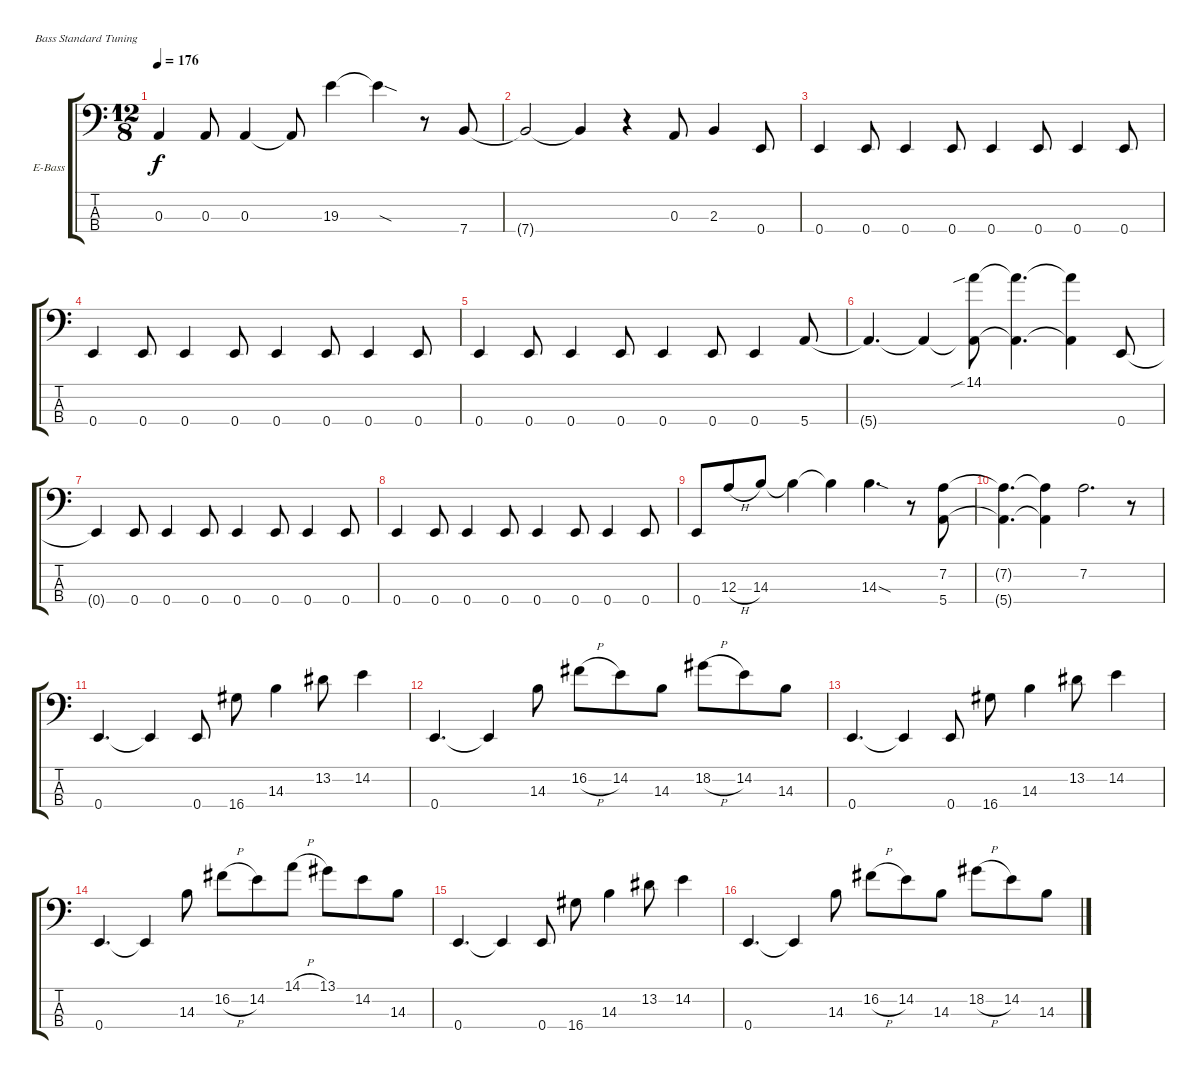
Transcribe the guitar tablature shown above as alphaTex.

\defaultSystemsLayout 4
\bracketExtendMode groupsimilarinstruments
\firstSystemTrackNameOrientation horizontal
\otherSystemsTrackNameOrientation horizontal
\track ("Bass" "E-Bass") {instrument electricbassfinger}
\staff {score tabs}
\tuning (G2 D2 A1 E1)
\ts (12 8)
\tempo 176
\clef f4
\scale
0.333333
\ks c
0.3.4{dy f} 0.3.8 0.3.4 0.3{t}.8 19.3.4 19.3{sod t}.4 r.8 7.4.8 |
\scale
0.333333 7.4{t}.2 7.4{t}.4 r.4 0.3.8 2.3.4 0.4.8 |
\scale
0.333333 0.4.4 0.4.8 0.4.4 0.4.8 0.4.4 0.4.8 0.4.4 0.4.8 |
\scale
0.333333 0.4.4 0.4.8 0.4.4 0.4.8 0.4.4 0.4.8 0.4.4 0.4.8 |
\scale
0.333333 0.4.4 0.4.8 0.4.4 0.4.8 0.4.4 0.4.8 0.4.4 5.4.8 |
\scale
0.333333 5.4{t}.4{d} 5.4{t}.4 (5.4{t} 14.1{sib}).8 (5.4{t} 14.1{t}).4{d} (5.4{t} 14.1{t}).4 0.4.8 |
\scale
0.333333 0.4{t}.4 0.4.8 0.4.4 0.4.8 0.4.4 0.4.8 0.4.4 0.4.8 |
\scale
0.333333 0.4.4 0.4.8 0.4.4 0.4.8 0.4.4 0.4.8 0.4.4 0.4.8 |
\scale
0.333333 0.4.8 12.3{h}.8 14.3.8 14.3{t}.4 14.3{t}.4 14.3{sod}.4{d} r.8 (5.4 7.2).8 |
\scale
0.333333 (7.2{t} 5.4{t}).4{d} (7.2{t} 5.4{t}).4 7.2.2{d} r.8 |
\scale
0.333333 0.4.4{d} 0.4{t}.4 0.4.8 16.4.8 14.3.4 13.2.8 14.2.4 |
\scale
0.333333 0.4.4{d} 0.4{t}.4 14.3.8 16.2{h}.8 14.2.8 14.3.8 18.2{h}.8 14.2.8 14.3.8 |
\scale
0.333333 0.4.4{d} 0.4{t}.4 0.4.8 16.4.8 14.3.4 13.2.8 14.2.4 |
\scale
0.333333 0.4.4{d} 0.4{t}.4 14.3.8 16.2{h}.8 14.2.8 14.1{h}.8 13.1.8 14.2.8 14.3.8 |
\scale
0.333333 0.4.4{d} 0.4{t}.4 0.4.8 16.4.8 14.3.4 13.2.8 14.2.4 |
\scale
0.333333 0.4.4{d} 0.4{t}.4 14.3.8 16.2{h}.8 14.2.8 14.3.8 18.2{h}.8 14.2.8 14.3.8
